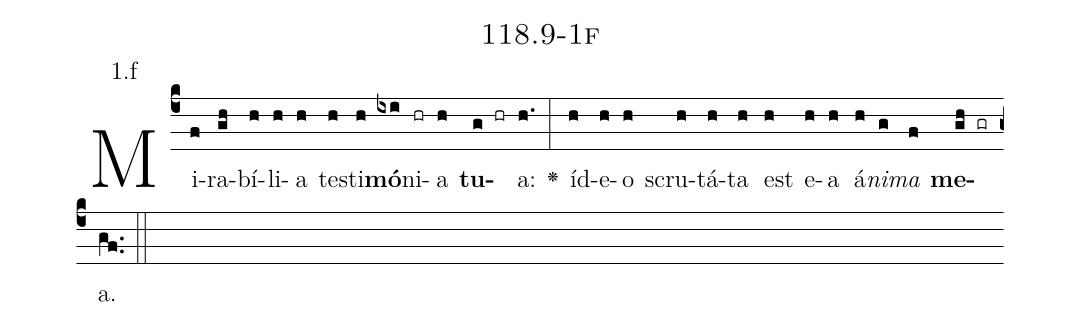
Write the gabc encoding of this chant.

name: 118.9-1f;
annotation: 1.f;
%%
(c4)Mi(f)ra(gh)bí(h)li(h)a(h) tes(h)ti(h)<b>mó</b>(ixi)ni(hr)a(h) <b>tu</b>(g hr)a:(h.) <v>\greheightstar</v>(:) íd(h)e(h)o(h) scru(h)tá(h)ta(h) est(h) e(h)a(h) á(h)<i>ni</i>(g)<i>ma</i>(f) <b>me</b>(gh gr)a.(gf..) (::)


%E(h) u(h) o(g) u(f) a(gh) e.(gf..) (::)
